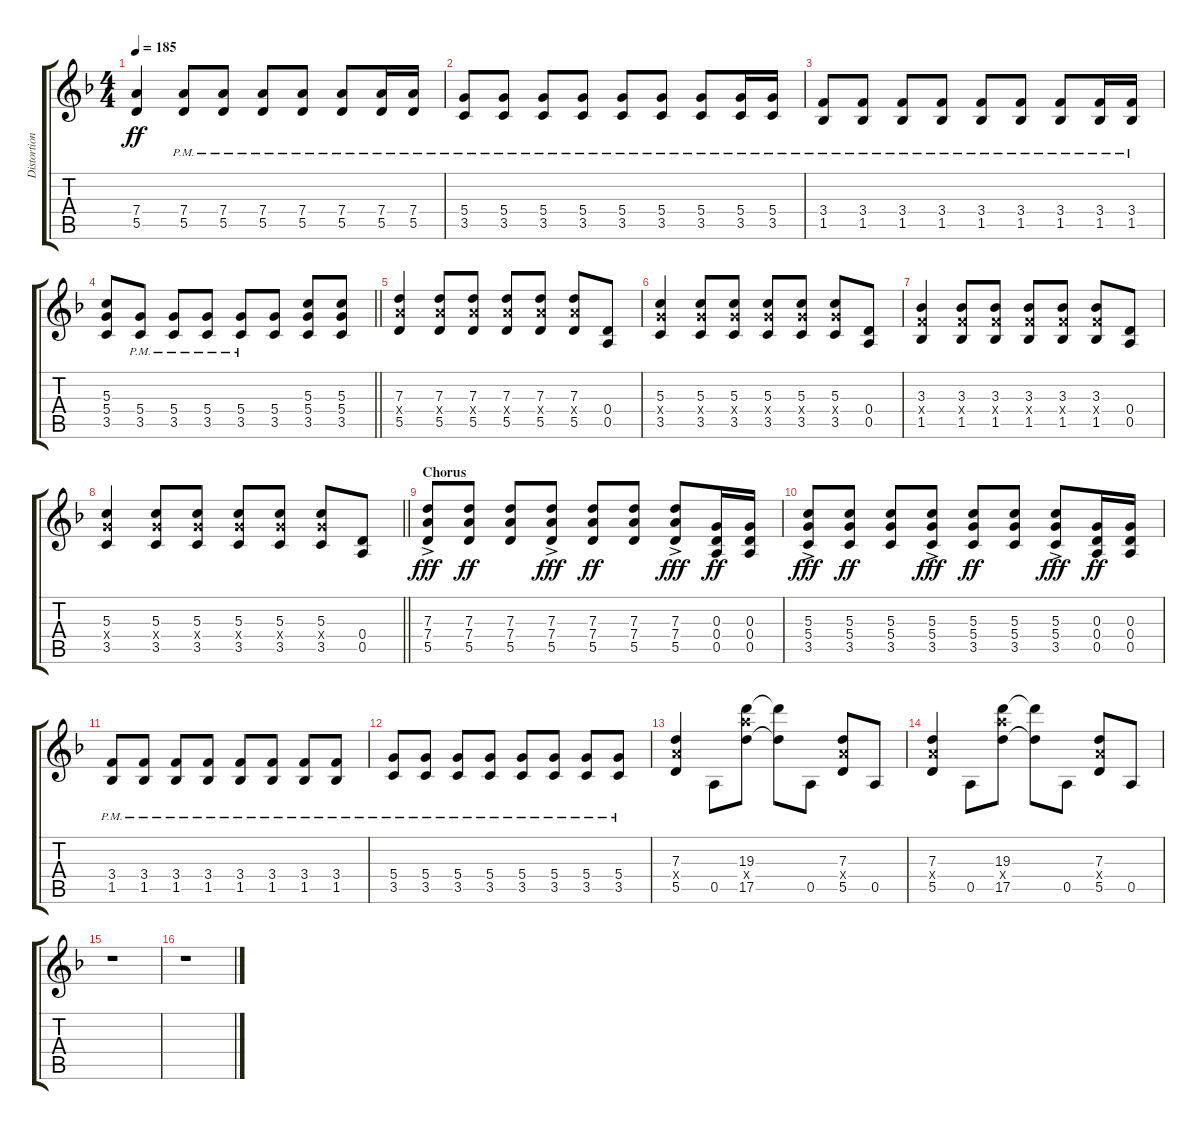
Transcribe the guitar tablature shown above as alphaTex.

\track ("Distortion Guitar" "Distortion") {instrument distortionguitar}
\staff {score tabs}
\tuning (E4 B3 G3 D3 A2 E2) {hide}
\ts (4 4)
\tempo 185
\clef g2
\ks f
(7.4 5.5).4{dy ff} (7.4{pm} 5.5{pm}).8 (7.4{pm} 5.5{pm}).8 (7.4{pm} 5.5{pm}).8 (7.4{pm} 5.5{pm}).8 (7.4{pm} 5.5{pm}).8 (7.4{pm} 5.5{pm}).16 (7.4{pm} 5.5{pm}).16 |
(5.4{pm} 3.5{pm}).8 (5.4{pm} 3.5{pm}).8 (5.4{pm} 3.5{pm}).8 (5.4{pm} 3.5{pm}).8 (5.4{pm} 3.5{pm}).8 (5.4{pm} 3.5{pm}).8 (5.4{pm} 3.5{pm}).8 (5.4{pm} 3.5{pm}).16 (5.4{pm} 3.5{pm}).16 |
(3.4{pm} 1.5{pm}).8 (3.4{pm} 1.5{pm}).8 (3.4{pm} 1.5{pm}).8 (3.4{pm} 1.5{pm}).8 (3.4{pm} 1.5{pm}).8 (3.4{pm} 1.5{pm}).8 (3.4{pm} 1.5{pm}).8 (3.4{pm} 1.5{pm}).16 (3.4{pm} 1.5{pm}).16 |
\barLineRight lightlight
(5.3 5.4 3.5).8 (5.4{pm} 3.5{pm}).8 (5.4{pm} 3.5{pm}).8 (5.4{pm} 3.5{pm}).8 (5.4{pm} 3.5{pm}).8 (5.4 3.5).8 (5.3 5.4 3.5).8 (5.3 5.4 3.5).8 |
(7.3 7.4{x} 5.5).4 (7.3 7.4{x} 5.5).8 (7.3 7.4{x} 5.5).8 (7.3 7.4{x} 5.5).8 (7.3 7.4{x} 5.5).8 (7.3 7.4{x} 5.5).8 (0.4 0.5).8 |
(5.3 5.4{x} 3.5).4 (5.3 5.4{x} 3.5).8 (5.3 5.4{x} 3.5).8 (5.3 5.4{x} 3.5).8 (5.3 5.4{x} 3.5).8 (5.3 5.4{x} 3.5).8 (0.4 0.5).8 |
(3.3 3.4{x} 1.5).4 (3.3 3.4{x} 1.5).8 (3.3 3.4{x} 1.5).8 (3.3 3.4{x} 1.5).8 (3.3 3.4{x} 1.5).8 (3.3 3.4{x} 1.5).8 (0.4 0.5).8 |
\barLineRight lightlight
(5.3 5.4{x} 3.5).4 (5.3 5.4{x} 3.5).8 (5.3 5.4{x} 3.5).8 (5.3 5.4{x} 3.5).8 (5.3 5.4{x} 3.5).8 (5.3 5.4{x} 3.5).8 (0.4 0.5).8 |
\section ("" "Chorus")
(7.3{ac} 7.4{ac} 5.5{ac}).8{dy fff} (7.3 7.4 5.5).8{dy ff} (7.3 7.4 5.5).8 (7.3{ac} 7.4{ac} 5.5{ac}).8{dy fff} (7.3 7.4 5.5).8{dy ff} (7.3 7.4 5.5).8 (7.3{ac} 7.4{ac} 5.5{ac}).8{dy fff} (0.3 0.4 0.5).16{dy ff} (0.3 0.4 0.5).16 |
(5.3{ac} 5.4{ac} 3.5{ac}).8{dy fff} (5.3 5.4 3.5).8{dy ff} (5.3 5.4 3.5).8 (5.3{ac} 5.4{ac} 3.5{ac}).8{dy fff} (5.3 5.4 3.5).8{dy ff} (5.3 5.4 3.5).8 (5.3{ac} 5.4{ac} 3.5{ac}).8{dy fff} (0.3 0.4 0.5).16{dy ff} (0.3 0.4 0.5).16 |
(3.4{pm} 1.5{pm}).8 (3.4{pm} 1.5{pm}).8 (3.4{pm} 1.5{pm}).8 (3.4{pm} 1.5{pm}).8 (3.4{pm} 1.5{pm}).8 (3.4{pm} 1.5{pm}).8 (3.4{pm} 1.5{pm}).8 (3.4{pm} 1.5{pm}).8 |
(5.4{pm} 3.5{pm}).8 (5.4{pm} 3.5{pm}).8 (5.4{pm} 3.5{pm}).8 (5.4{pm} 3.5{pm}).8 (5.4{pm} 3.5{pm}).8 (5.4{pm} 3.5{pm}).8 (5.4{pm} 3.5{pm}).8 (5.4{pm} 3.5{pm}).8 |
(7.3 7.4{x} 5.5).4 0.5.8 (19.3 19.4{x} 17.5).8 (19.3{t} 17.5{t}).8 0.5.8 (7.3 7.4{x} 5.5).8 0.5.8 |
(7.3 7.4{x} 5.5).4 0.5.8 (19.3 19.4{x} 17.5).8 (19.3{t} 17.5{t}).8 0.5.8 (7.3 7.4{x} 5.5).8 0.5.8 |
r.1 |
r.1
